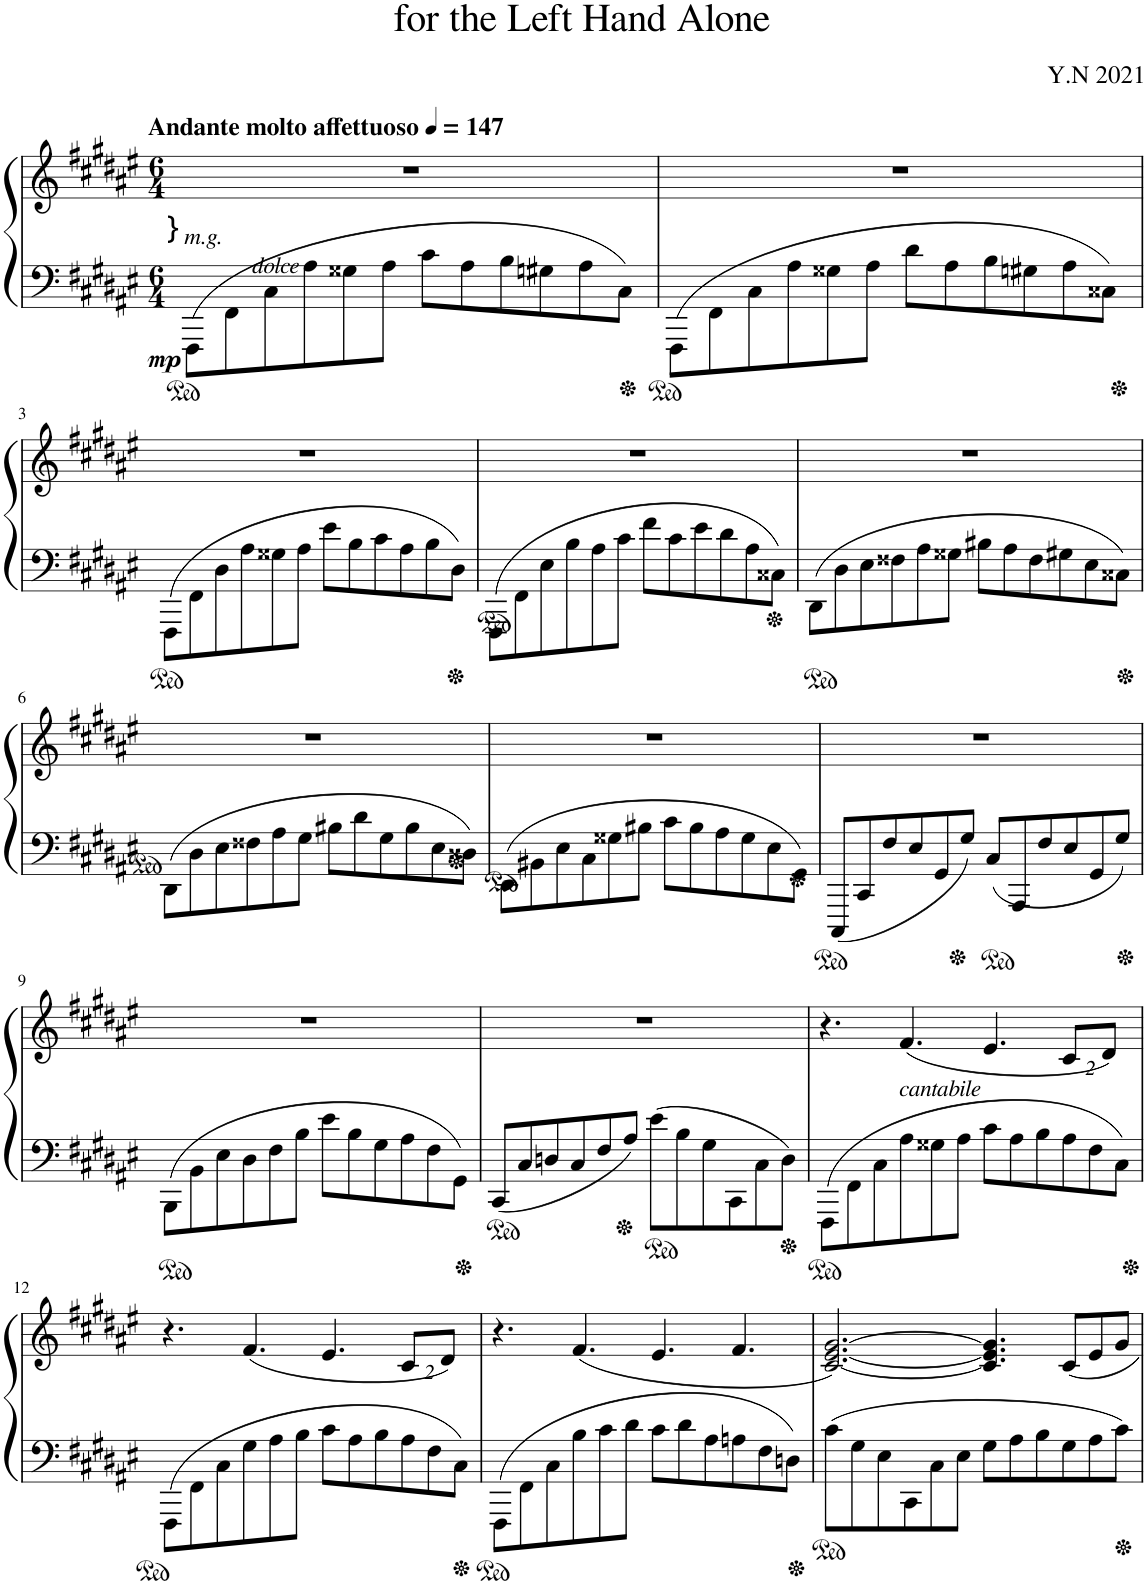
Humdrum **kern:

**kern	**kern	**dynam
*part1	*part1	*part1
*staff2	*staff1	*staff1/2
*I"Piano	*	*
*I'Pno.	*	*
*clefF4	*clefG2	*
*k[f#c#g#d#a#e#]	*k[f#c#g#d#a#e#]	*
*M6/4	*M6/4	*
*MM147	*MM147	*
=1	=1	=1
!	!LO:TX:a:B:t=Andante molto affettuoso	!
!	!LO:TX:b:t=}	!
!	!LO:TX:b:i:t=m.g.	!
!	!	!LO:DY:b=2
8FFF#\L	1.r	mp
8FF#\	.	.
8C#\	.	.
!LO:TX:b:i:t=dolce	!	!
8A#\	.	.
8G##X\	.	.
8A#\J	.	.
8c#\L	.	.
8A#\	.	.
8B\	.	.
8G#X\	.	.
8A#\	.	.
8C#\J	.	.
=2	=2	=2
8FFF#\L	1.r	.
8FF#\	.	.
8C#\	.	.
8A#\	.	.
8G##X\	.	.
8A#\J	.	.
8d#\L	.	.
8A#\	.	.
8B\	.	.
8G#X\	.	.
8A#\	.	.
8C##X\J	.	.
!!LO:LB:g=z
=3	=3	=3
8FFF#\L	1.r	.
8FF#\	.	.
8D#\	.	.
8A#\	.	.
8G##X\	.	.
8A#\J	.	.
8e#\L	.	.
8B\	.	.
8c#\	.	.
8A#\	.	.
8B\	.	.
8D#\J	.	.
=4	=4	=4
8FFF#\L	1.r	.
8FF#\	.	.
8E#\	.	.
8B\	.	.
8A#\	.	.
8c#\J	.	.
8f#\L	.	.
8c#\	.	.
8e#\	.	.
8d#\	.	.
8A#\	.	.
8C##X\J	.	.
=5	=5	=5
8DD#\L	1.r	.
8D#\	.	.
8E#\	.	.
8F##X\	.	.
8A#\	.	.
8G##X\J	.	.
8B#X\L	.	.
8A#\	.	.
8F##\	.	.
8G#X\	.	.
8E#\	.	.
8C##X\J	.	.
!!LO:LB:g=z
=6	=6	=6
8DD#\L	1.r	.
8D#\	.	.
8E#\	.	.
8F##X\	.	.
8A#\	.	.
8G#\J	.	.
8B#X\L	.	.
8d#\	.	.
8G#\	.	.
8B#\	.	.
8E#\	.	.
8D##X\J	.	.
=7	=7	=7
8EE#\L	1.r	.
8BB#X\	.	.
8E#\	.	.
8C#\	.	.
8G##X\	.	.
8B#X\J	.	.
8c#\L	.	.
8B#\	.	.
8A#\	.	.
8G##\	.	.
8E#\	.	.
8GG#\J	.	.
=8	=8	=8
8CCC#/L	1.r	.
8CC#/	.	.
8F#/	.	.
8E#/	.	.
8GG#/	.	.
8G#/J	.	.
8C#/L	.	.
8AAA#/	.	.
8F#/	.	.
8E#/	.	.
8GG#/	.	.
8G#/J	.	.
!!LO:LB:g=z
=9	=9	=9
8BBB\L	1.r	.
8BB\	.	.
8E#\	.	.
8D#\	.	.
8F#\	.	.
8B\J	.	.
8e#\L	.	.
8B\	.	.
8G#\	.	.
8A#\	.	.
8F#\	.	.
8GG#\J	.	.
=10	=10	=10
8CC#/L	1.r	.
8C#/	.	.
8Dn/	.	.
8C#/	.	.
8F#/	.	.
8A#/J	.	.
8e#\L	.	.
8B\	.	.
8G#\	.	.
8CC#\	.	.
8C#\	.	.
8D\J	.	.
=11	=11	=11
8FFF#\L	4.r	.
8FF#\	.	.
8C#\	.	.
!	!LO:TX:b:i:t=cantabile	!
8A#\	(<4.f#/	.
8G##X\	.	.
8A#\J	.	.
8c#\L	4.e#/	.
8A#\	.	.
8B\	.	.
*	*Xbrackettup	*
8A#\	16%3c#/L	.
8F#\	.	.
.	16%3d#/J)	.
8C#\J	.	.
!!LO:LB:g=z
=12	=12	=12
8FFF#\L	4.r	.
8FF#\	.	.
8C#\	.	.
8G#\	(4.f#/	.
8A#\	.	.
8B\J	.	.
8c#\L	4.e#/	.
8A#\	.	.
8B\	.	.
8A#\	16%3c#/L	.
8F#\	.	.
.	16%3d#/J)	.
8C#\J	.	.
=13	=13	=13
8FFF#\L	4.r	.
8FF#\	.	.
8C#\	.	.
8B\	(4.f#/	.
8c#\	.	.
8d#\J	.	.
8c#\L	4.e#/	.
8d#\	.	.
8A#\	.	.
8An\	4.f#/	.
8F#\	.	.
8Dn\J	.	.
=14	=14	=14
8c#\L	[2.c#/ [2.e#/ [2.g#/)	.
8G#\	.	.
8E#\	.	.
8CC#\	.	.
8C#\	.	.
8E#\J	.	.
8G#\L	4.c#/] 4.e#/] 4.g#/]	.
8A#\	.	.
8B\	.	.
8G#\	8c#/L	.
8A#\	8e#/	.
8c#\J	8g#/J	.
=	=	=
*-	*-	*-
